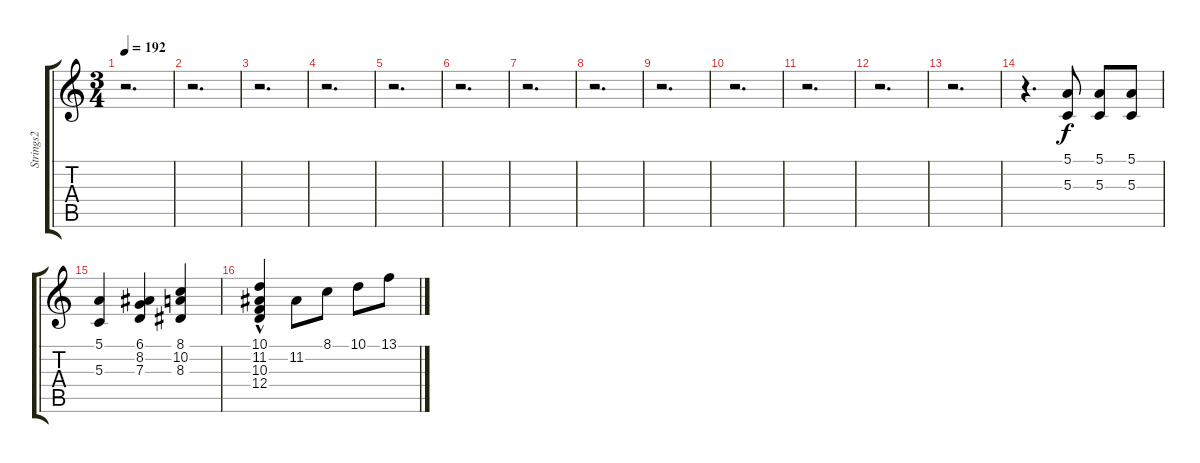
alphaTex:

\track ("Strings2" "Strings2") {instrument stringensemble2}
\staff {score tabs}
\tuning (E4 B3 G3 D3 A2 E2) {hide}
\ts (3 4)
\tempo 192
\clef g2
\ks c
r.2{d dy f} |
r.2{d} |
r.2{d} |
r.2{d} |
r.2{d} |
r.2{d} |
r.2{d} |
r.2{d} |
r.2{d} |
r.2{d} |
r.2{d} |
r.2{d} |
r.2{d} |
r.4{d} (5.1 5.3).8 (5.1 5.3).8 (5.1 5.3).8 |
(5.1 5.3).4 (6.1 8.2 7.3).4 (8.1 10.2 8.3).4 |
(10.1 11.2 10.3{hac} 12.4{hac}).4 11.2.8 8.1.8 10.1.8 13.1.8
